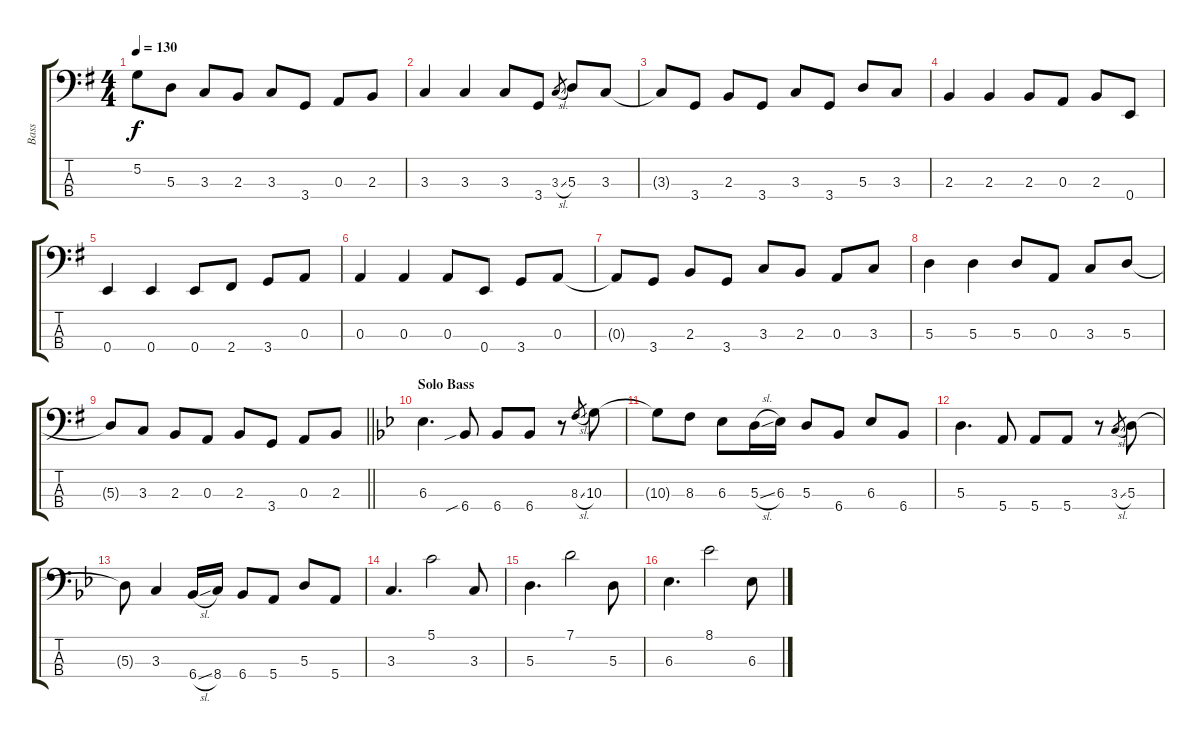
\track ("Bass" "Bass") {instrument slapbass2}
\staff {score tabs}
\tuning (G2 D2 A1 E1) {hide}
\ts (4 4)
\tempo 130
\clef f4
\ks g
5.2{t}.8{dy f} 5.3.8 3.3.8 2.3.8 3.3.8 3.4.8 0.3.8 2.3.8 |
3.3.4 3.3.4 3.3.8 3.4.8 3.3{sl}.8{gr} 5.3.8 3.3.8 |
3.3{t}.8 3.4.8 2.3.8 3.4.8 3.3.8 3.4.8 5.3.8 3.3.8 |
2.3.4 2.3.4 2.3.8 0.3.8 2.3.8 0.4.8 |
0.4.4 0.4.4 0.4.8 2.4.8 3.4.8 0.3.8 |
0.3.4 0.3.4 0.3.8 0.4.8 3.4.8 0.3.8 |
0.3{t}.8 3.4.8 2.3.8 3.4.8 3.3.8 2.3.8 0.3.8 3.3.8 |
5.3.4 5.3.4 5.3.8 0.3.8 3.3.8 5.3.8 |
\barLineRight lightlight
5.3{t}.8 3.3.8 2.3.8 0.3.8 2.3.8 3.4.8 0.3.8 2.3.8 |
\section ("" "Solo Bass")
\ks bb
6.3.4{d} 6.4{sib}.8 6.4.8 6.4.8 r.8 8.3{sl}.8{gr} 10.3.8 |
10.3{t}.8 8.3.8 6.3.8 5.3{sl}.16 6.3.16 5.3.8 6.4.8 6.3.8 6.4.8 |
5.3.4{d} 5.4.8 5.4.8 5.4.8 r.8 3.3{sl}.8{gr} 5.3.8 |
5.3{t}.8 3.3.4 6.4{sl}.16 8.4.16 6.4.8 5.4.8 5.3.8 5.4.8 |
3.3.4{d} 5.1.2 3.3.8 |
5.3.4{d} 7.1.2 5.3.8 |
6.3.4{d} 8.1.2 6.3.8
